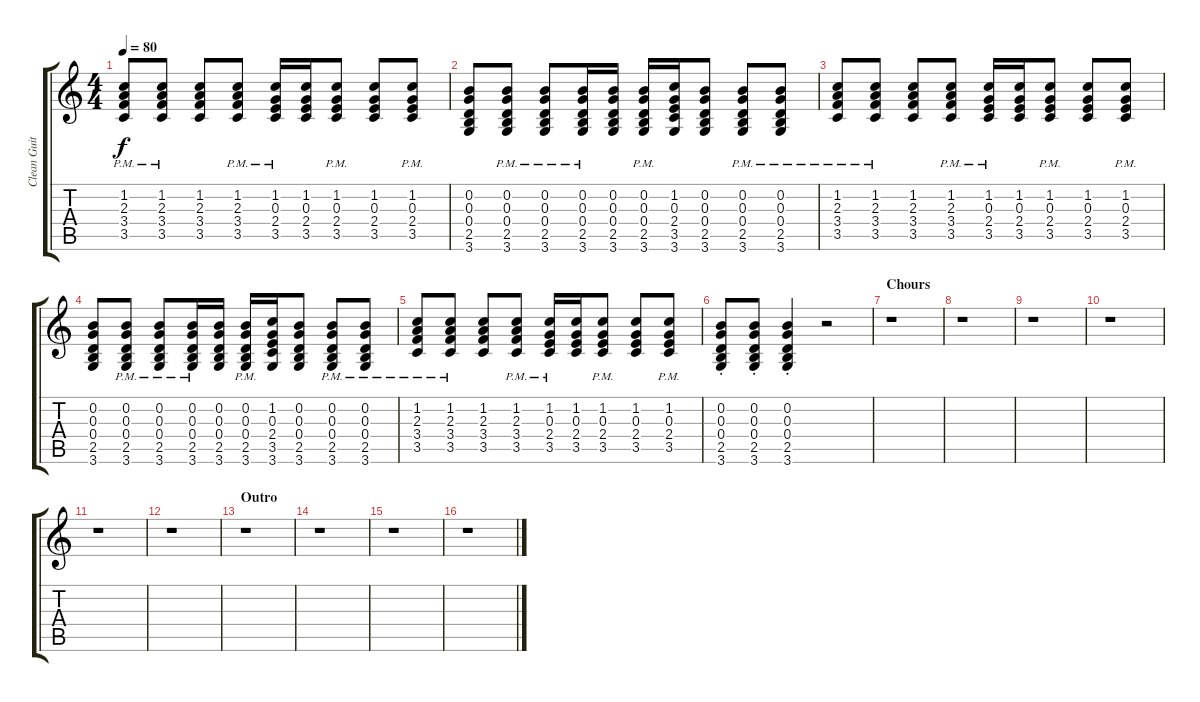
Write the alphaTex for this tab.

\track ("Clean Guitar" "Clean Guit") {instrument electricguitarclean}
\staff {score tabs}
\tuning (E4 B3 G3 D3 A2 E2) {hide}
\ts (4 4)
\tempo 80
\clef g2
\ks c
(1.2{pm} 2.3{pm} 3.4{pm} 3.5{pm}).8{dy f} (1.2{pm} 2.3{pm} 3.4{pm} 3.5{pm}).8 (1.2 2.3 3.4 3.5).8 (1.2{pm} 2.3{pm} 3.4{pm} 3.5{pm}).8 (1.2{pm} 0.3{pm} 2.4{pm} 3.5{pm}).16 (1.2 0.3 2.4 3.5).16 (1.2{pm} 0.3{pm} 2.4{pm} 3.5{pm}).8 (1.2 0.3 2.4 3.5).8 (1.2{pm} 0.3{pm} 2.4{pm} 3.5{pm}).8 |
(0.2 0.3 0.4 2.5 3.6).8 (0.2{pm} 0.3{pm} 0.4{pm} 2.5{pm} 3.6{pm}).8 (0.2{pm} 0.3{pm} 0.4{pm} 2.5{pm} 3.6{pm}).8 (0.2{pm} 0.3{pm} 0.4{pm} 2.5{pm} 3.6{pm}).16 (0.2 0.3 0.4 2.5 3.6).16 (0.2{pm} 0.3{pm} 0.4{pm} 2.5{pm} 3.6{pm}).16 (1.2 0.3 2.4 3.5 3.6).16 (0.2 0.3 0.4 2.5 3.6).8 (0.2{pm} 0.3{pm} 0.4{pm} 2.5{pm} 3.6{pm}).8 (0.2{pm} 0.3{pm} 0.4{pm} 2.5{pm} 3.6{pm}).8 |
(1.2{pm} 2.3{pm} 3.4{pm} 3.5{pm}).8 (1.2{pm} 2.3{pm} 3.4{pm} 3.5{pm}).8 (1.2 2.3 3.4 3.5).8 (1.2{pm} 2.3{pm} 3.4{pm} 3.5{pm}).8 (1.2{pm} 0.3{pm} 2.4{pm} 3.5{pm}).16 (1.2 0.3 2.4 3.5).16 (1.2{pm} 0.3{pm} 2.4{pm} 3.5{pm}).8 (1.2 0.3 2.4 3.5).8 (1.2{pm} 0.3{pm} 2.4{pm} 3.5{pm}).8 |
(0.2 0.3 0.4 2.5 3.6).8 (0.2{pm} 0.3{pm} 0.4{pm} 2.5{pm} 3.6{pm}).8 (0.2{pm} 0.3{pm} 0.4{pm} 2.5{pm} 3.6{pm}).8 (0.2{pm} 0.3{pm} 0.4{pm} 2.5{pm} 3.6{pm}).16 (0.2 0.3 0.4 2.5 3.6).16 (0.2{pm} 0.3{pm} 0.4{pm} 2.5{pm} 3.6{pm}).16 (1.2 0.3 2.4 3.5 3.6).16 (0.2 0.3 0.4 2.5 3.6).8 (0.2{pm} 0.3{pm} 0.4{pm} 2.5{pm} 3.6{pm}).8 (0.2{pm} 0.3{pm} 0.4{pm} 2.5{pm} 3.6{pm}).8 |
(1.2{pm} 2.3{pm} 3.4{pm} 3.5{pm}).8 (1.2{pm} 2.3{pm} 3.4{pm} 3.5{pm}).8 (1.2 2.3 3.4 3.5).8 (1.2{pm} 2.3{pm} 3.4{pm} 3.5{pm}).8 (1.2{pm} 0.3{pm} 2.4{pm} 3.5{pm}).16 (1.2 0.3 2.4 3.5).16 (1.2{pm} 0.3{pm} 2.4{pm} 3.5{pm}).8 (1.2 0.3 2.4 3.5).8 (1.2{pm} 0.3{pm} 2.4{pm} 3.5{pm}).8 |
(0.2{st} 0.3{st} 0.4{st} 2.5 3.6{st}).8 (0.2{st} 0.3{st} 0.4{st} 2.5 3.6{st}).8 (0.2{st} 0.3{st} 0.4{st} 2.5{st} 3.6{st}).4 r.2 |
\section ("" "Chours")
r.1 |
r.1 |
r.1 |
r.1 |
r.1 |
r.1 |
\section ("" "Outro")
r.1 |
r.1 |
r.1 |
r.1
